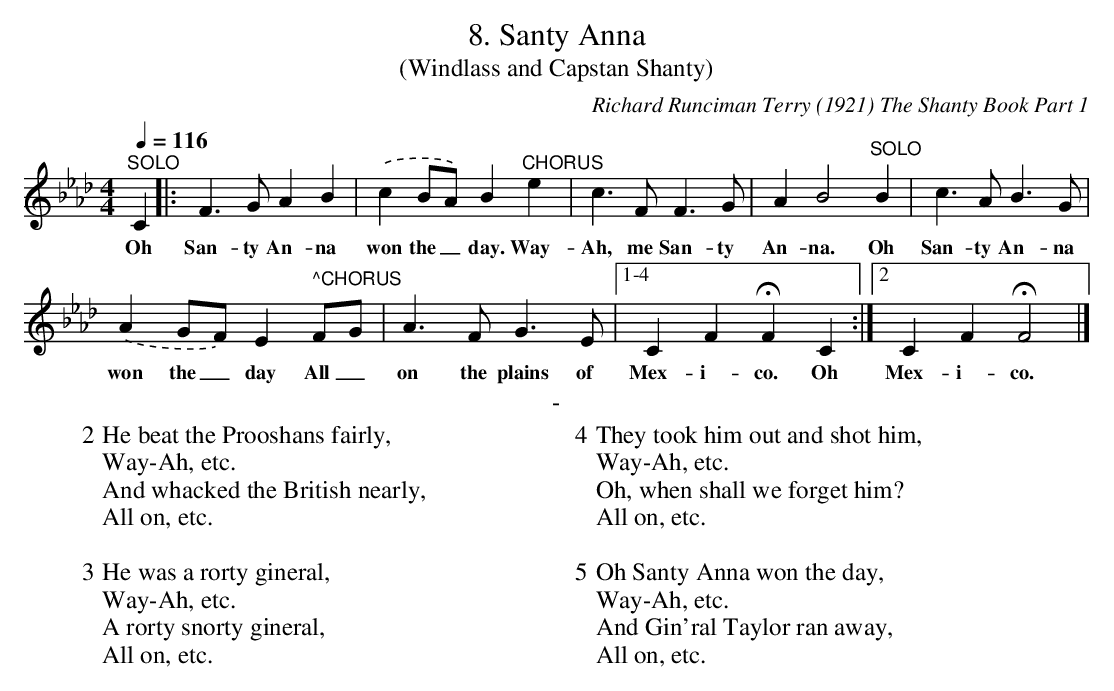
X:1
T:8. Santy Anna
T:(Windlass and Capstan Shanty)
C:Richard Runciman Terry (1921) The Shanty Book Part 1
L:1/8
Q:1/4=116
M:4/4
K:Ab
"^SOLO" C2 |: F3 G A2 B2 | .(c2 BA) B2"^CHORUS" e2 | c3 F F3 G | A2 B4 "^SOLO" B2 | c3 A B3 G |$
w: Oh | San- ty An- na | won the_ day. Way- | Ah, me San- ty | An- na. Oh | San- ty An- na |
.(A2 GF) E2" ^CHORUS" FG | A3 F G3 E |1-4 C2 F2 !fermata! F2 C2 :|2 C2 F2 !fermata! F4 |]
w: won the_ day All_ |on the plains of | Mex- i- co. Oh | Mex- i- co.|
T: -
W: 2 He beat the Prooshans fairly,
W: Way-Ah, etc.
W: And whacked the British nearly,
W: All on, etc.
W:
W:3 He was a rorty gineral,
W: Way-Ah, etc.
W: A rorty snorty gineral,
W: All on, etc.
W:
W: 4 They took him out and shot him,
W: Way-Ah, etc.
W: Oh, when shall we forget him?
W: All on, etc.
W:
W: 5 Oh Santy Anna won the day,
W: Way-Ah, etc.
W: And Gin'ral Taylor ran away,
W: All on, etc.
